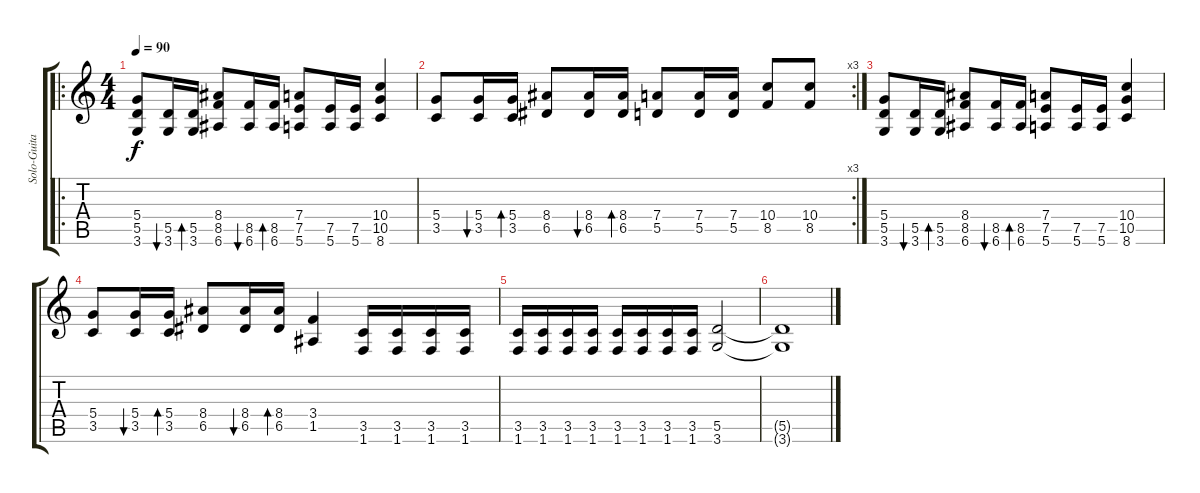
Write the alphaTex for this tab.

\track ("Solo-Guitar" "Solo-Guita") {instrument overdrivenguitar}
\staff {score tabs}
\tuning (E4 B3 G3 D3 A2 E2) {hide}
\ro
\ts (4 4)
\tempo 90
\clef g2
\ks c
(5.4 5.5 3.6).8{dy f} (5.5 3.6).16{bu 120} (5.5 3.6).16{bd 120} (8.4 8.5 6.6).8 (8.5 6.6).16{bu 120} (8.5 6.6).16{bd 120} (7.4 7.5 5.6).8 (7.5 5.6).16 (7.5 5.6).16 (10.4 10.5 8.6).4 |
\rc 3
(5.4 3.5).8 (5.4 3.5).16{bu 120} (5.4 3.5).16{bd 120} (8.4 6.5).8 (8.4 6.5).16{bu 120} (8.4 6.5).16{bd 120} (7.4 5.5).8 (7.4 5.5).16 (7.4 5.5).16 (10.4 8.5).8 (10.4 8.5).8 |
(5.4 5.5 3.6).8 (5.5 3.6).16{bu 120} (5.5 3.6).16{bd 120} (8.4 8.5 6.6).8 (8.5 6.6).16{bu 120} (8.5 6.6).16{bd 120} (7.4 7.5 5.6).8 (7.5 5.6).16 (7.5 5.6).16 (10.4 10.5 8.6).4 |
(5.4 3.5).8 (5.4 3.5).16{bu 120} (5.4 3.5).16{bd 120} (8.4 6.5).8 (8.4 6.5).16{bu 120} (8.4 6.5).16{bd 120} (3.4 1.5).4 (3.5 1.6).16 (3.5 1.6).16 (3.5 1.6).16 (3.5 1.6).16 |
(3.5 1.6).16 (3.5 1.6).16 (3.5 1.6).16 (3.5 1.6).16 (3.5 1.6).16 (3.5 1.6).16 (3.5 1.6).16 (3.5 1.6).16 (5.5 3.6).2 |
(5.5{t} 3.6{t}).1
